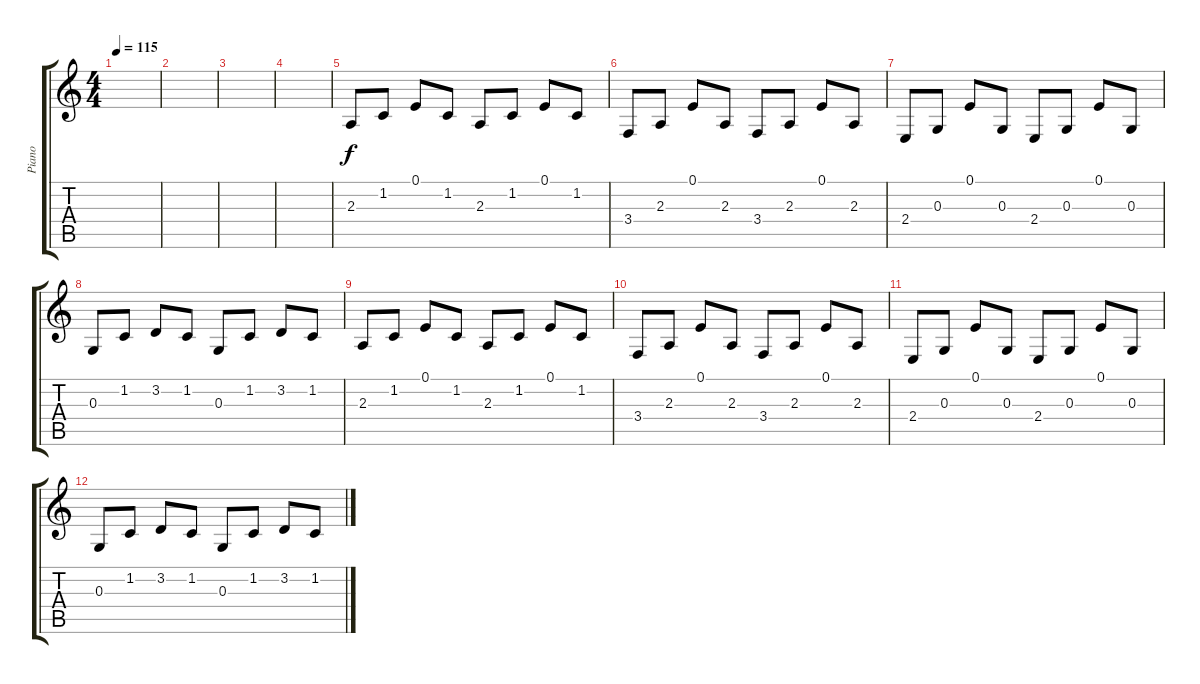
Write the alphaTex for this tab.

\track ("Piano" "Piano") {instrument acousticgrandpiano}
\staff {score tabs}
\tuning (E4 B3 G3 D3 A2 E2) {hide}
\ts (4 4)
\tempo 115
\clef g2
\ks c
|
|
|
|
2.3.8 1.2.8 0.1.8 1.2.8 2.3.8 1.2.8 0.1.8 1.2.8 |
3.4.8 2.3.8 0.1.8 2.3.8 3.4.8 2.3.8 0.1.8 2.3.8 |
2.4.8 0.3.8 0.1.8 0.3.8 2.4.8 0.3.8 0.1.8 0.3.8 |
0.3.8 1.2.8 3.2.8 1.2.8 0.3.8 1.2.8 3.2.8 1.2.8 |
2.3.8 1.2.8 0.1.8 1.2.8 2.3.8 1.2.8 0.1.8 1.2.8 |
3.4.8 2.3.8 0.1.8 2.3.8 3.4.8 2.3.8 0.1.8 2.3.8 |
2.4.8 0.3.8 0.1.8 0.3.8 2.4.8 0.3.8 0.1.8 0.3.8 |
0.3.8 1.2.8 3.2.8 1.2.8 0.3.8 1.2.8 3.2.8 1.2.8
